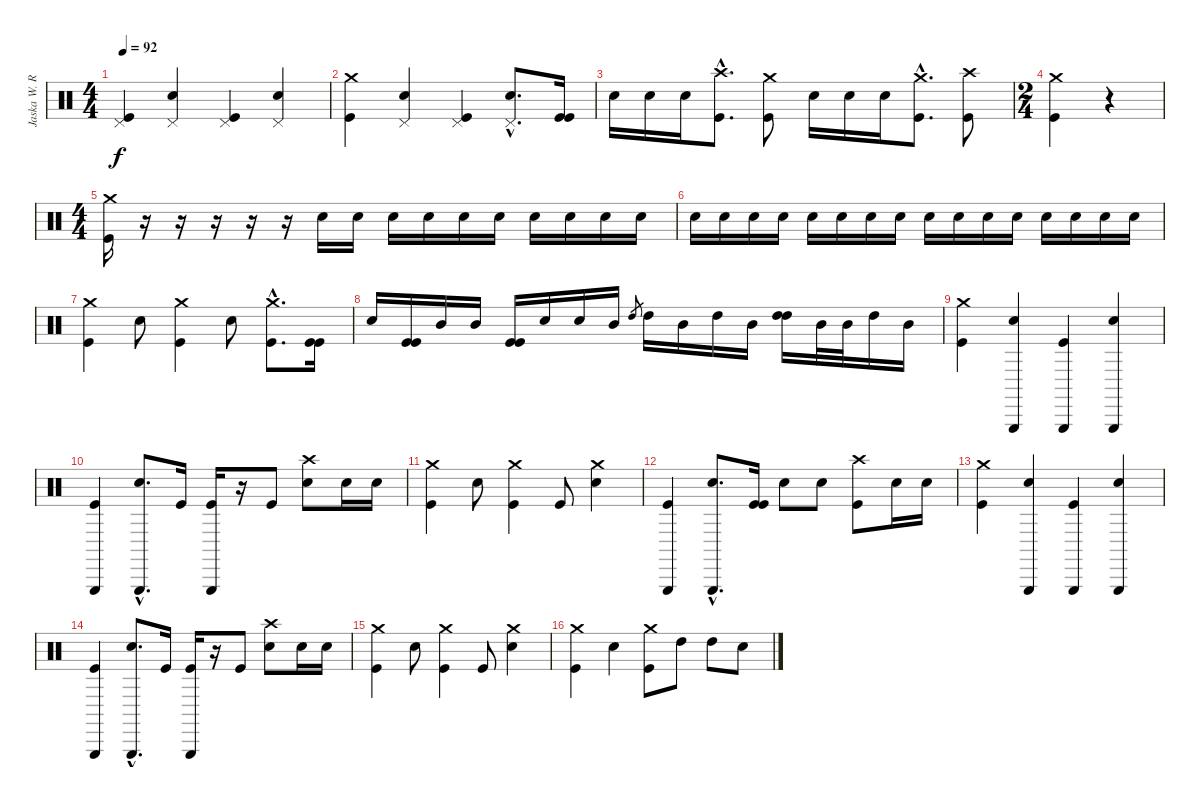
\track ("Jaska W. Raatikainen" "Jaska W. R") {instrument percussion}
\staff {score}
\articulation defaults
\ts (4 4)
\tempo 92
\clef neutral
\ks c
("Pedal Hi-Hat (hit)" "Kick (hit)").4{dy f} ("Pedal Hi-Hat (hit)" "Snare (hit) 2").4 ("Pedal Hi-Hat (hit)" "Kick (hit)").4 ("Pedal Hi-Hat (hit)" "Snare (hit) 2").4 |
("Crash medium (hit)" "Kick (hit)").4 ("Pedal Hi-Hat (hit)" "Snare (hit) 2").4 ("Pedal Hi-Hat (hit)" "Kick (hit)").4 ("Pedal Hi-Hat (hit)"{hac} "Snare (hit) 2"{hac}).8{d} ("Kick (hit)" "Kick (hit)").16 |
"Snare (hit) 2".16 "Snare (hit) 2".16 "Snare (hit) 2".16 ("Crash high (hit)"{hac} "Kick (hit)"{hac}).8{d} ("Crash medium (hit)" "Kick (hit)").8 "Snare (hit) 2".16 "Snare (hit) 2".16 "Snare (hit) 2".16 ("Crash medium (hit)"{hac} "Kick (hit)"{hac}).8{d} ("Crash high (hit)" "Kick (hit)").8 |
\ts (2 4)
("Crash medium (hit)" "Kick (hit)").4 r.4 |
\ts (4 4)
("Crash medium (hit)" "Kick (hit)").16 r.16 r.16 r.16 r.16 r.16 "Snare (hit) 2".16{volume 4} "Snare (hit) 2".16{volume 4} "Snare (hit) 2".16{volume 5} "Snare (hit) 2".16{volume 5} "Snare (hit) 2".16{volume 6} "Snare (hit) 2".16{volume 6} "Snare (hit) 2".16{volume 7} "Snare (hit) 2".16{volume 7} "Snare (hit) 2".16{volume 8} "Snare (hit) 2".16{volume 8} |
"Snare (hit) 2".16{volume 9} "Snare (hit) 2".16{volume 9} "Snare (hit) 2".16{volume 10} "Snare (hit) 2".16{volume 10} "Snare (hit) 2".16{volume 11} "Snare (hit) 2".16{volume 11} "Snare (hit) 2".16{volume 12} "Snare (hit) 2".16{volume 12} "Snare (hit) 2".16{volume 13} "Snare (hit) 2".16{volume 13} "Snare (hit) 2".16{volume 14} "Snare (hit) 2".16{volume 14} "Snare (hit) 2".16{volume 15} "Snare (hit) 2".16{volume 15} "Snare (hit) 2".16{volume 16} "Snare (hit) 2".16 |
("Crash medium (hit)" "Kick (hit)").4 "Snare (hit) 2".8 ("Crash medium (hit)" "Kick (hit)").4 "Snare (hit) 2".8 ("Crash medium (hit)"{hac} "Kick (hit)"{hac}).8{d} ("Kick (hit)" "Kick (hit)").16 |
"Snare (hit) 2".16 ("Kick (hit)" "Kick (hit)").16 "Mid Tom (hit)".16 "Mid Tom (hit)".16 ("Kick (hit)" "Kick (hit)").16 "Snare (hit) 2".16 "Snare (hit) 2".16 "Mid Tom (hit)".16 "High Tom (hit)".8{gr} "High Tom (hit)".16 "Mid Tom (hit)".16 "High Tom (hit)".16 "Mid Tom (hit)".16 ("High Tom (hit)" "High Tom (hit)").16 "Mid Tom (hit)".32 "Mid Tom (hit)".32 "High Tom (hit)".16 "Mid Tom (hit)".16 |
("Crash medium (hit)" "Kick (hit)").4 ("Triangle (hit)" "Snare (hit) 2").4 ("Triangle (hit)" "Kick (hit)").4 ("Triangle (hit)" "Snare (hit) 2").4 |
("Triangle (hit)" "Kick (hit)").4 ("Triangle (hit)"{hac} "Snare (hit) 2"{hac}).8{d} "Kick (hit)".16 ("Triangle (hit)" "Kick (hit)").16 r.16 "Kick (hit)".8 ("Crash high (hit)" "Snare (hit) 2").8 "Snare (hit) 2".16 "Snare (hit) 2".16 |
("Crash medium (hit)" "Kick (hit)").4 "Snare (hit) 2".8 ("Crash medium (hit)" "Kick (hit)").4 "Kick (hit)".8 ("Crash medium (hit)" "Snare (hit) 2").4 |
("Triangle (hit)" "Kick (hit)").4 ("Triangle (hit)"{hac} "Snare (hit) 2"{hac}).8{d} ("Kick (hit)" "Kick (hit)").16 "Snare (hit) 2".8 "Snare (hit) 2".8 ("Crash high (hit)" "Kick (hit)").8 "Snare (hit) 2".16 "Snare (hit) 2".16 |
("Crash medium (hit)" "Kick (hit)").4 ("Triangle (hit)" "Snare (hit) 2").4 ("Triangle (hit)" "Kick (hit)").4 ("Triangle (hit)" "Snare (hit) 2").4 |
("Triangle (hit)" "Kick (hit)").4 ("Triangle (hit)"{hac} "Snare (hit) 2"{hac}).8{d} "Kick (hit)".16 ("Triangle (hit)" "Kick (hit)").16 r.16 "Kick (hit)".8 ("Crash high (hit)" "Snare (hit) 2").8 "Snare (hit) 2".16 "Snare (hit) 2".16 |
("Crash medium (hit)" "Kick (hit)").4 "Snare (hit) 2".8 ("Crash medium (hit)" "Kick (hit)").4 "Kick (hit)".8 ("Crash medium (hit)" "Snare (hit) 2").4 |
("Crash medium (hit)" "Kick (hit)").4 "Snare (hit) 2".4 ("Crash medium (hit)" "Kick (hit)").8 "High Tom (hit)".8 "High Tom (hit)".8 "Snare (hit) 2".8
